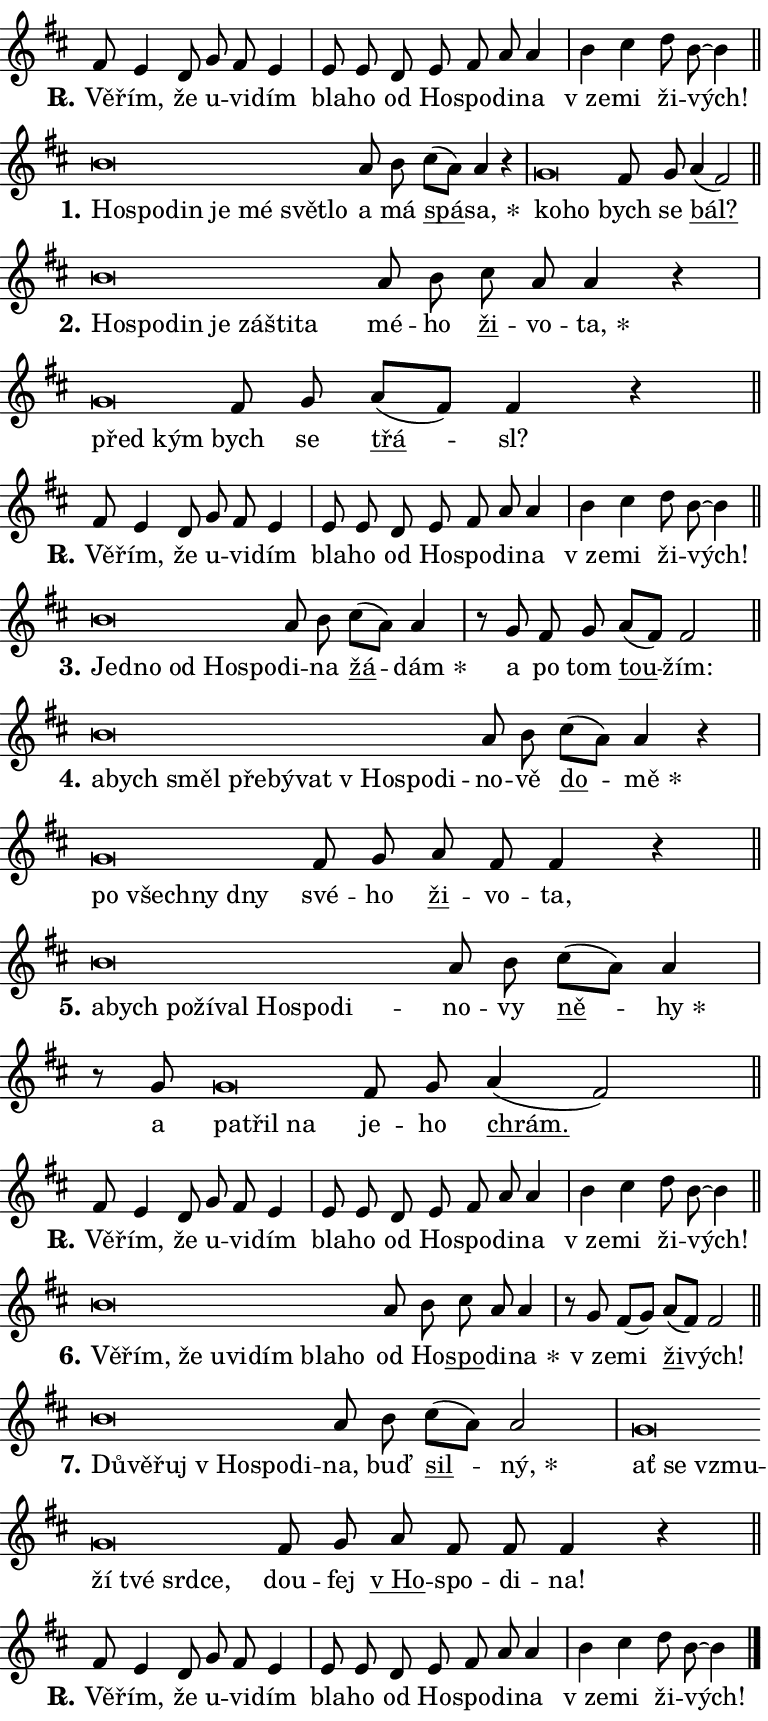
\version "2.24.0"
\header { tagline = "" }
\paper {
  indent = 0\cm
  top-margin = 0\cm
  right-margin = 0.13\cm % to fit lyric hyphens
  bottom-margin = 0\cm
  left-margin = 0\cm
  paper-width = 13\cm
  page-breaking = #ly:one-page-breaking
  system-system-spacing.basic-distance = #11
  score-system-spacing.basic-distance = #11
  ragged-last = ##f
}


%% Author: Thomas Morley
%% https://lists.gnu.org/archive/html/lilypond-user/2020-05/msg00002.html
#(define (line-position grob)
"Returns position of @var[grob} in current system:
   @code{'start}, if at first time-step
   @code{'end}, if at last time-step
   @code{'middle} otherwise
"
  (let* ((col (ly:item-get-column grob))
         (ln (ly:grob-object col 'left-neighbor))
         (rn (ly:grob-object col 'right-neighbor))
         (col-to-check-left (if (ly:grob? ln) ln col))
         (col-to-check-right (if (ly:grob? rn) rn col))
         (break-dir-left
           (and
             (ly:grob-property col-to-check-left 'non-musical #f)
             (ly:item-break-dir col-to-check-left)))
         (break-dir-right
           (and
             (ly:grob-property col-to-check-right 'non-musical #f)
             (ly:item-break-dir col-to-check-right))))
        (cond ((eqv? 1 break-dir-left) 'start)
              ((eqv? -1 break-dir-right) 'end)
              (else 'middle))))

#(define (tranparent-at-line-position vctor)
  (lambda (grob)
  "Relying on @code{line-position} select the relevant enry from @var{vctor}.
Used to determine transparency,"
    (case (line-position grob)
      ((end) (not (vector-ref vctor 0)))
      ((middle) (not (vector-ref vctor 1)))
      ((start) (not (vector-ref vctor 2))))))

noteHeadBreakVisibility =
#(define-music-function (break-visibility)(vector?)
"Makes @code{NoteHead}s transparent relying on @var{break-visibility}"
#{
  \override NoteHead.transparent =
    #(tranparent-at-line-position break-visibility)
#})

#(define delete-ledgers-for-transparent-note-heads
  (lambda (grob)
    "Reads whether a @code{NoteHead} is transparent.
If so this @code{NoteHead} is removed from @code{'note-heads} from
@var{grob}, which is supposed to be @code{LedgerLineSpanner}.
As a result ledgers are not printed for this @code{NoteHead}"
    (let* ((nhds-array (ly:grob-object grob 'note-heads))
           (nhds-list
             (if (ly:grob-array? nhds-array)
                 (ly:grob-array->list nhds-array)
                 '()))
           ;; Relies on the transparent-property being done before
           ;; Staff.LedgerLineSpanner.after-line-breaking is executed.
           ;; This is fragile ...
           (to-keep
             (remove
               (lambda (nhd)
                 (ly:grob-property nhd 'transparent #f))
               nhds-list)))
      ;; TODO find a better method to iterate over grob-arrays, similiar
      ;; to filter/remove etc for lists
      ;; For now rebuilt from scratch
      (set! (ly:grob-object grob 'note-heads)  '())
      (for-each
        (lambda (nhd)
          (ly:pointer-group-interface::add-grob grob 'note-heads nhd))
        to-keep))))

squashNotes = {
  \override NoteHead.X-extent = #'(-0.2 . 0.2)
  \override NoteHead.Y-extent = #'(-0.75 . 0)
  \override NoteHead.stencil =
    #(lambda (grob)
       (let ((pos (ly:grob-property grob 'staff-position)))
         (begin
           (if (< pos -7) (display "ERROR: Lower brevis then expected\n") (display ""))
           (if (<= pos -6) ly:text-interface::print ly:note-head::print))))
}
unSquashNotes = {
  \revert NoteHead.X-extent
  \revert NoteHead.Y-extent
  \revert NoteHead.stencil
}

hideNotes = \noteHeadBreakVisibility #begin-of-line-visible
unHideNotes = \noteHeadBreakVisibility #all-visible

% work-around for resetting accidentals
% https://lilypond.org/doc/v2.23/Documentation/notation/displaying-rhythms#unmetered-music
cadenzaMeasure = {
  \cadenzaOff
  \partial 1024 s1024
  \cadenzaOn
}

#(define-markup-command (accent layout props text) (markup?)
  "Underline accented syllable"
  (interpret-markup layout props
    #{\markup \override #'(offset . 4.3) \underline { #text }#}))

responsum = \markup \concat {
  "R" \hspace #-1.05 \path #0.1 #'((moveto 0 0.07) (lineto 0.9 0.8)) \hspace #0.05 "."
}

spaceSize = #0.6828661417322834 % exact space size for TeX Gyre Schola

\layout {
  \context {
    \Staff
    \remove "Time_signature_engraver"
    \override LedgerLineSpanner.after-line-breaking = #delete-ledgers-for-transparent-note-heads
  }
  \context {
    \Lyrics {
      \override LyricSpace.minimum-distance = \spaceSize
      \override LyricText.font-name = #"TeX Gyre Schola"
      \override LyricText.font-size = 1
      \override StanzaNumber.font-name = #"TeX Gyre Schola Bold"
      \override StanzaNumber.font-size = 1
    }
  }
  \context {
    \Score 
    \override NoteHead.text =
      #(lambda (grob) 
        (let ((pos (ly:grob-property grob 'staff-position)))
          #{\markup {
            \combine
              \halign #-0.55 \raise #(if (= pos -6) 0 0.5) \override #'(thickness . 2) \draw-line #'(3.2 . 0)
              \musicglyph "noteheads.sM1"
          }#}))
  }
}

% magnetic-lyrics.ily
%
%   written by
%     Jean Abou Samra <jean@abou-samra.fr>
%     Werner Lemberg <wl@gnu.org>
%
%   adapted by
%     Jiri Hon <jiri.hon@gmail.com>
%
% Version 2022-Apr-15

% https://www.mail-archive.com/lilypond-user@gnu.org/msg149350.html

#(define (Left_hyphen_pointer_engraver context)
   "Collect syllable-hyphen-syllable occurrences in lyrics and store
them in properties.  This engraver only looks to the left.  For
example, if the lyrics input is @code{foo -- bar}, it does the
following.

@itemize @bullet
@item
Set the @code{text} property of the @code{LyricHyphen} grob between
@q{foo} and @q{bar} to @code{foo}.

@item
Set the @code{left-hyphen} property of the @code{LyricText} grob with
text @q{foo} to the @code{LyricHyphen} grob between @q{foo} and
@q{bar}.
@end itemize

Use this auxiliary engraver in combination with the
@code{lyric-@/text::@/apply-@/magnetic-@/offset!} hook."
   (let ((hyphen #f)
         (text #f))
     (make-engraver
      (acknowledgers
       ((lyric-syllable-interface engraver grob source-engraver)
        (set! text grob)))
      (end-acknowledgers
       ((lyric-hyphen-interface engraver grob source-engraver)
        ;(when (not (grob::has-interface grob 'lyric-space-interface))
          (set! hyphen grob)));)
      ((stop-translation-timestep engraver)
       (when (and text hyphen)
         (ly:grob-set-object! text 'left-hyphen hyphen))
       (set! text #f)
       (set! hyphen #f)))))

#(define (lyric-text::apply-magnetic-offset! grob)
   "If the space between two syllables is less than the value in
property @code{LyricText@/.details@/.squash-threshold}, move the right
syllable to the left so that it gets concatenated with the left
syllable.

Use this function as a hook for
@code{LyricText@/.after-@/line-@/breaking} if the
@code{Left_@/hyphen_@/pointer_@/engraver} is active."
   (let ((hyphen (ly:grob-object grob 'left-hyphen #f)))
     (when hyphen
       (let ((left-text (ly:spanner-bound hyphen LEFT)))
         (when (grob::has-interface left-text 'lyric-syllable-interface)
           (let* ((common (ly:grob-common-refpoint grob left-text X))
                  (this-x-ext (ly:grob-extent grob common X))
                  (left-x-ext
                   (begin
                     ;; Trigger magnetism for left-text.
                     (ly:grob-property left-text 'after-line-breaking)
                     (ly:grob-extent left-text common X)))
                  ;; `delta` is the gap width between two syllables.
                  (delta (- (interval-start this-x-ext)
                            (interval-end left-x-ext)))
                  (details (ly:grob-property grob 'details))
                  (threshold (assoc-get 'squash-threshold details 0.2)))
             (when (< delta threshold)
               (let* (;; We have to manipulate the input text so that
                      ;; ligatures crossing syllable boundaries are not
                      ;; disabled.  For languages based on the Latin
                      ;; script this is essentially a beautification.
                      ;; However, for non-Western scripts it can be a
                      ;; necessity.
                      (lt (ly:grob-property left-text 'text))
                      (rt (ly:grob-property grob 'text))
                      (is-space (grob::has-interface hyphen 'lyric-space-interface))
                      (space (if is-space " " ""))
                      (extra-delta (if is-space spaceSize 0))
                      ;; Append new syllable.
                      (ltrt-space (if (and (string? lt) (string? rt))
                                (string-append lt space rt)
                                (make-concat-markup (list lt space rt))))
                      ;; Right-align `ltrt` to the right side.
                      (ltrt-space-markup (grob-interpret-markup
                               grob
                               (make-translate-markup
                                (cons (interval-length this-x-ext) 0)
                                (make-right-align-markup ltrt-space)))))
                 (begin
                   ;; Don't print `left-text`.
                   (ly:grob-set-property! left-text 'stencil #f)
                   ;; Set text and stencil (which holds all collected
                   ;; syllables so far) and shift it to the left.
                   (ly:grob-set-property! grob 'text ltrt-space)
                   (ly:grob-set-property! grob 'stencil ltrt-space-markup)
                   (ly:grob-translate-axis! grob (- (- delta extra-delta)) X))))))))))


#(define (lyric-hyphen::displace-bounds-first grob)
   ;; Make very sure this callback isn't triggered too early.
   (let ((left (ly:spanner-bound grob LEFT))
         (right (ly:spanner-bound grob RIGHT)))
     (ly:grob-property left 'after-line-breaking)
     (ly:grob-property right 'after-line-breaking)
     (ly:lyric-hyphen::print grob)))

squashThreshold = #0.4

\layout {
  \context {
    \Lyrics
    \consists #Left_hyphen_pointer_engraver
    \override LyricText.after-line-breaking =
      #lyric-text::apply-magnetic-offset!
    \override LyricHyphen.stencil = #lyric-hyphen::displace-bounds-first
    \override LyricText.details.squash-threshold = \squashThreshold
    \override LyricHyphen.minimum-distance = 0
    \override LyricHyphen.minimum-length = \squashThreshold
  }
}

squashText = \override LyricText.details.squash-threshold = 9999
unSquashText = \override LyricText.details.squash-threshold = \squashThreshold

leftText = \override LyricText.self-alignment-X = #LEFT
unLeftText = \revert LyricText.self-alignment-X

starOffset = #(lambda (grob) 
                (let ((x_offset (ly:self-alignment-interface::aligned-on-x-parent grob)))
                  (if (= x_offset 0) 0 (+ x_offset 1.2))))

star = #(define-music-function (syllable)(string?)
"Append star separator at the end of a syllable"
#{
  \once \override LyricText.X-offset = #starOffset
  \lyricmode { \markup {
    #syllable
    \override #'((font-name . "TeX Gyre Schola Bold")) \hspace #0.2 \lower #0.65 \larger "*"
  } }
#})

starAccent = #(define-music-function (syllable)(string?)
"Append star separator at the end of a syllable and make accent"
#{
  \once \override LyricText.X-offset = #starOffset
  \lyricmode { \markup {
    \accent #syllable
    \override #'((font-name . "TeX Gyre Schola Bold")) \hspace #0.2 \lower #0.65 \larger "*"
  } }
#})

breath = #(define-music-function (syllable)(string?)
"Append breathing indicator at the end of a syllable"
#{
  \lyricmode { \markup { #syllable "+" } }
#})

optionalBreath = #(define-music-function (syllable)(string?)
"Append optional breathing indicator at the end of a syllable"
#{
  \lyricmode { \markup { #syllable "(+)" } }
#})


\score {
    <<
        \new Voice = "melody" { \cadenzaOn \key d \major \relative { fis'8 e4 d8 g fis e4 \cadenzaMeasure \bar "|" e8 e d e \bar "" fis a a4 \cadenzaMeasure \bar "|" b cis d8 b~ b4 \cadenzaMeasure \bar "||" \break } }
        \new Lyrics \lyricsto "melody" { \lyricmode { \set stanza = \responsum
Vě -- řím, že u -- vi -- dím bla -- ho od Ho -- spo -- di -- na "v ze" -- mi ži -- vých! } }
    >>
    \layout {}
}

\score {
    <<
        \new Voice = "melody" { \cadenzaOn \key d \major \relative { \squashNotes b'\breve*1/16 \hideNotes \breve*1/16 \bar "" \breve*1/16 \bar "" \breve*1/16 \bar "" \breve*1/16 \bar "" \breve*1/16 \breve*1/16 \bar "" \unHideNotes \unSquashNotes a8 b \bar "" cis[( a)] a4 r \cadenzaMeasure \bar "|" \squashNotes g\breve*1/16 \hideNotes \breve*1/16 \bar "" \unHideNotes \unSquashNotes fis8 g \bar "" a4(fis2) \cadenzaMeasure \bar "||" \break } }
        \new Lyrics \lyricsto "melody" { \lyricmode { \set stanza = "1."
\leftText Ho -- \squashText spo -- din je mé svět -- lo \unLeftText \unSquashText a má \markup \accent spá -- \star sa, \leftText ko -- \squashText ho \unLeftText \unSquashText bych se \markup \accent bál? } }
    >>
    \layout {}
}

\score {
    <<
        \new Voice = "melody" { \cadenzaOn \key d \major \relative { \squashNotes b'\breve*1/16 \hideNotes \breve*1/16 \bar "" \breve*1/16 \bar "" \breve*1/16 \bar "" \breve*1/16 \bar "" \breve*1/16 \breve*1/16 \bar "" \unHideNotes \unSquashNotes a8 b \bar "" cis a a4 r \cadenzaMeasure \bar "|" \squashNotes g\breve*1/16 \hideNotes \breve*1/16 \bar "" \unHideNotes \unSquashNotes fis8 g \bar "" a[(fis)] fis4 r \cadenzaMeasure \bar "||" \break } }
        \new Lyrics \lyricsto "melody" { \lyricmode { \set stanza = "2."
\leftText Ho -- \squashText spo -- din je zá -- šti -- ta \unLeftText \unSquashText mé -- ho \markup \accent ži -- vo -- \star ta, \leftText před \squashText kým \unLeftText \unSquashText bych se \markup \accent třá -- sl? } }
    >>
    \layout {}
}

\score {
    <<
        \new Voice = "melody" { \cadenzaOn \key d \major \relative { fis'8 e4 d8 g fis e4 \cadenzaMeasure \bar "|" e8 e d e \bar "" fis a a4 \cadenzaMeasure \bar "|" b cis d8 b~ b4 \cadenzaMeasure \bar "||" \break } }
        \new Lyrics \lyricsto "melody" { \lyricmode { \set stanza = \responsum
Vě -- řím, že u -- vi -- dím bla -- ho od Ho -- spo -- di -- na "v ze" -- mi ži -- vých! } }
    >>
    \layout {}
}

\score {
    <<
        \new Voice = "melody" { \cadenzaOn \key d \major \relative { \squashNotes b'\breve*1/16 \hideNotes \breve*1/16 \bar "" \breve*1/16 \bar "" \breve*1/16 \breve*1/16 \bar "" \unHideNotes \unSquashNotes a8 b \bar "" cis[( a)] a4 \cadenzaMeasure \bar "|" r8 g8 fis8 g \bar "" a[(fis)] fis2 \cadenzaMeasure \bar "||" \break } }
        \new Lyrics \lyricsto "melody" { \lyricmode { \set stanza = "3."
\leftText Jed -- \squashText no od Ho -- spo -- \unLeftText \unSquashText di -- na \markup \accent žá -- \star dám a po tom \markup \accent tou -- žím: } }
    >>
    \layout {}
}

\score {
    <<
        \new Voice = "melody" { \cadenzaOn \key d \major \relative { \squashNotes b'\breve*1/16 \hideNotes \breve*1/16 \bar "" \breve*1/16 \bar "" \breve*1/16 \bar "" \breve*1/16 \bar "" \breve*1/16 \bar "" \breve*1/16 \bar "" \breve*1/16 \breve*1/16 \bar "" \unHideNotes \unSquashNotes a8 b \bar "" cis[( a)] a4 r \cadenzaMeasure \bar "|" \squashNotes g\breve*1/16 \hideNotes \breve*1/16 \bar "" \breve*1/16 \breve*1/16 \bar "" \unHideNotes \unSquashNotes fis8 g \bar "" a fis fis4 r \cadenzaMeasure \bar "||" \break } }
        \new Lyrics \lyricsto "melody" { \lyricmode { \set stanza = "4."
\leftText a -- \squashText bych směl pře -- bý -- vat "v Ho" -- spo -- di -- \unLeftText \unSquashText no -- vě \markup \accent do -- \star mě \leftText po \squashText všech -- ny dny \unLeftText \unSquashText své -- ho \markup \accent ži -- vo -- ta, } }
    >>
    \layout {}
}

\score {
    <<
        \new Voice = "melody" { \cadenzaOn \key d \major \relative { \squashNotes b'\breve*1/16 \hideNotes \breve*1/16 \bar "" \breve*1/16 \bar "" \breve*1/16 \bar "" \breve*1/16 \bar "" \breve*1/16 \bar "" \breve*1/16 \breve*1/16 \bar "" \unHideNotes \unSquashNotes a8 b \bar "" cis[( a)] a4 \cadenzaMeasure \bar "|" r8 g8 \squashNotes g\breve*1/16 \hideNotes \breve*1/16 \breve*1/16 \bar "" \unHideNotes \unSquashNotes fis8 g \bar "" a4(fis2) \cadenzaMeasure \bar "||" \break } }
        \new Lyrics \lyricsto "melody" { \lyricmode { \set stanza = "5."
\leftText a -- \squashText bych po -- ží -- val Ho -- spo -- di -- \unLeftText \unSquashText no -- vy \markup \accent ně -- \star hy a \leftText pa -- \squashText třil na \unLeftText \unSquashText je -- ho \markup \accent chrám. } }
    >>
    \layout {}
}

\score {
    <<
        \new Voice = "melody" { \cadenzaOn \key d \major \relative { fis'8 e4 d8 g fis e4 \cadenzaMeasure \bar "|" e8 e d e \bar "" fis a a4 \cadenzaMeasure \bar "|" b cis d8 b~ b4 \cadenzaMeasure \bar "||" \break } }
        \new Lyrics \lyricsto "melody" { \lyricmode { \set stanza = \responsum
Vě -- řím, že u -- vi -- dím bla -- ho od Ho -- spo -- di -- na "v ze" -- mi ži -- vých! } }
    >>
    \layout {}
}

\score {
    <<
        \new Voice = "melody" { \cadenzaOn \key d \major \relative { \squashNotes b'\breve*1/16 \hideNotes \breve*1/16 \bar "" \breve*1/16 \bar "" \breve*1/16 \bar "" \breve*1/16 \bar "" \breve*1/16 \bar "" \breve*1/16 \breve*1/16 \bar "" \unHideNotes \unSquashNotes a8 b \bar "" cis a a4 \cadenzaMeasure \bar "|" r8 g8 fis8[( g)] \bar "" a[( fis)] fis2 \cadenzaMeasure \bar "||" \break } }
        \new Lyrics \lyricsto "melody" { \lyricmode { \set stanza = "6."
\leftText Vě -- \squashText řím, že u -- vi -- dím bla -- ho \unLeftText \unSquashText od Ho -- \markup \accent spo -- di -- \star na "v ze" -- mi \markup \accent ži -- vých! } }
    >>
    \layout {}
}

\score {
    <<
        \new Voice = "melody" { \cadenzaOn \key d \major \relative { \squashNotes b'\breve*1/16 \hideNotes \breve*1/16 \bar "" \breve*1/16 \bar "" \breve*1/16 \bar "" \breve*1/16 \breve*1/16 \bar "" \unHideNotes \unSquashNotes a8 b \bar "" cis[( a)] a2 \cadenzaMeasure \bar "|" \squashNotes g\breve*1/16 \hideNotes \breve*1/16 \bar "" \breve*1/16 \bar "" \breve*1/16 \bar "" \breve*1/16 \bar "" \breve*1/16 \breve*1/16 \bar "" \unHideNotes \unSquashNotes fis8 g \bar "" a fis fis fis4 r \cadenzaMeasure \bar "||" \break } }
        \new Lyrics \lyricsto "melody" { \lyricmode { \set stanza = "7."
\leftText Dů -- \squashText vě -- řuj "v Ho" -- spo -- di -- \unLeftText \unSquashText na, buď \markup \accent sil -- \star ný, \leftText ať \squashText se vzmu -- ží tvé srd -- ce, \unLeftText \unSquashText dou -- fej \markup \accent "v Ho" -- spo -- di -- na! } }
    >>
    \layout {}
}

\score {
    <<
        \new Voice = "melody" { \cadenzaOn \key d \major \relative { fis'8 e4 d8 g fis e4 \cadenzaMeasure \bar "|" e8 e d e \bar "" fis a a4 \cadenzaMeasure \bar "|" b cis d8 b~ b4 \cadenzaMeasure \bar "||" \break } \bar "|." }
        \new Lyrics \lyricsto "melody" { \lyricmode { \set stanza = \responsum
Vě -- řím, že u -- vi -- dím bla -- ho od Ho -- spo -- di -- na "v ze" -- mi ži -- vých! } }
    >>
    \layout {}
}
